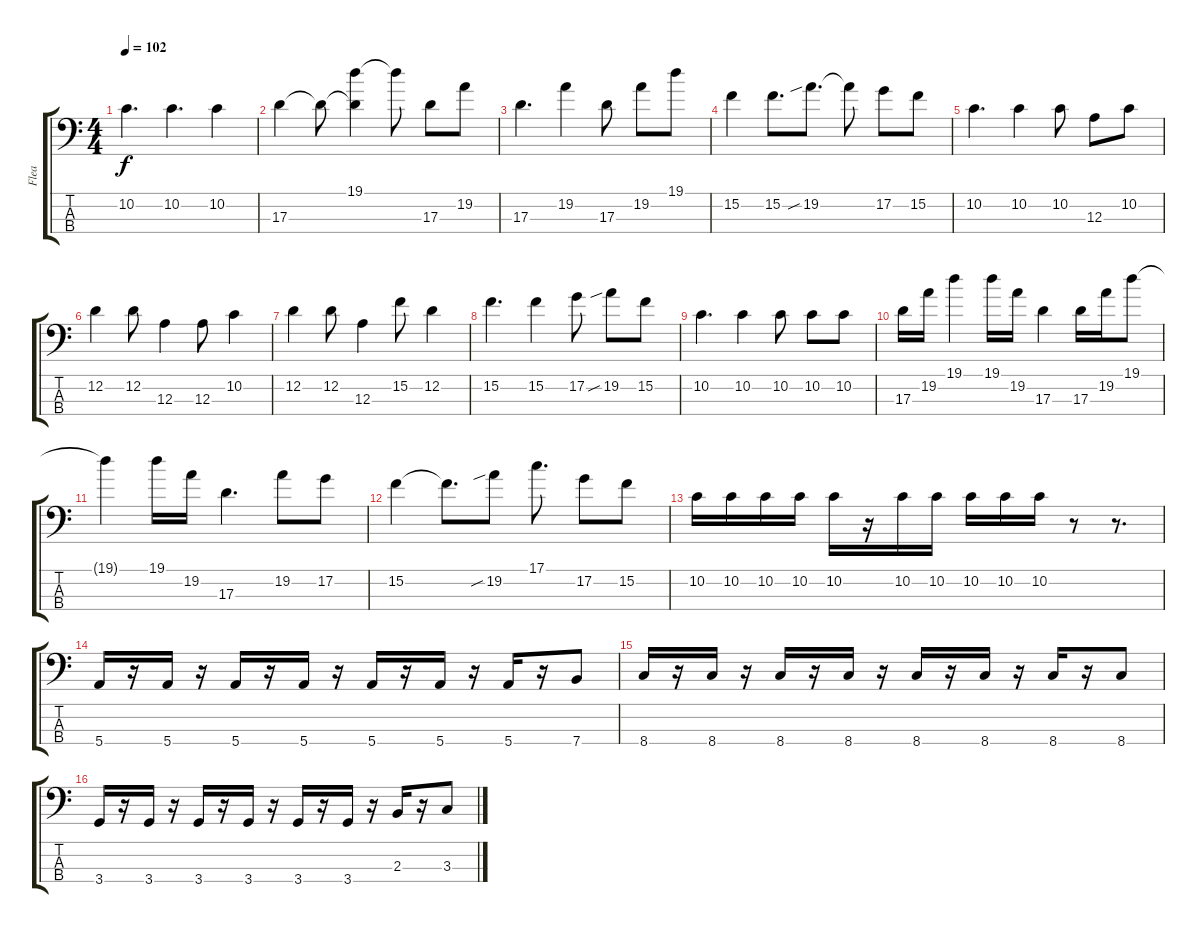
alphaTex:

\track ("Flea" "Flea") {instrument electricbassfinger}
\staff {score tabs}
\tuning (G2 D2 A1 E1) {hide}
\ts (4 4)
\tempo 102
\clef f4
\ks c
10.2.4{d dy f} 10.2.4{d} 10.2.4 |
17.3.4 17.3{t}.8 (19.1 17.3{t}).4 19.1{t}.8 17.3.8 19.2.8 |
17.3.4{d} 19.2.4 17.3.8 19.2.8 19.1.8 |
15.2.4 15.2.8{d} 19.2{sib}.8{d} 19.2{t}.8 17.2.8 15.2.8 |
10.2.4{d} 10.2.4 10.2.8 12.3.8 10.2.8 |
12.2.4 12.2.8 12.3.4 12.3.8 10.2.4 |
12.2.4 12.2.8 12.3.4 15.2.8 12.2.4 |
15.2.4{d} 15.2.4 17.2.8 19.2{sib}.8 15.2.8 |
10.2.4{d} 10.2.4 10.2.8 10.2.8 10.2.8 |
17.3.16 19.2.16 19.1.4 19.1.16 19.2.16 17.3.4 17.3.16 19.2.16 19.1.8 |
19.1{t}.4 19.1.16 19.2.16 17.3.4{d} 19.2.8 17.2.8 |
15.2.4 15.2{t}.8{d} 19.2{sib}.8 17.1.8{d} 17.2.8 15.2.8 |
10.2.16 10.2.16 10.2.16 10.2.16 10.2.16 r.16 10.2.16 10.2.16 10.2.16 10.2.16 10.2.16 r.8 r.8{d} |
5.4.16 r.16 5.4.16 r.16 5.4.16 r.16 5.4.16 r.16 5.4.16 r.16 5.4.16 r.16 5.4.16 r.16 7.4.8 |
8.4.16 r.16 8.4.16 r.16 8.4.16 r.16 8.4.16 r.16 8.4.16 r.16 8.4.16 r.16 8.4.16 r.16 8.4.8 |
3.4.16 r.16 3.4.16 r.16 3.4.16 r.16 3.4.16 r.16 3.4.16 r.16 3.4.16 r.16 2.3.16 r.16 3.3.8
